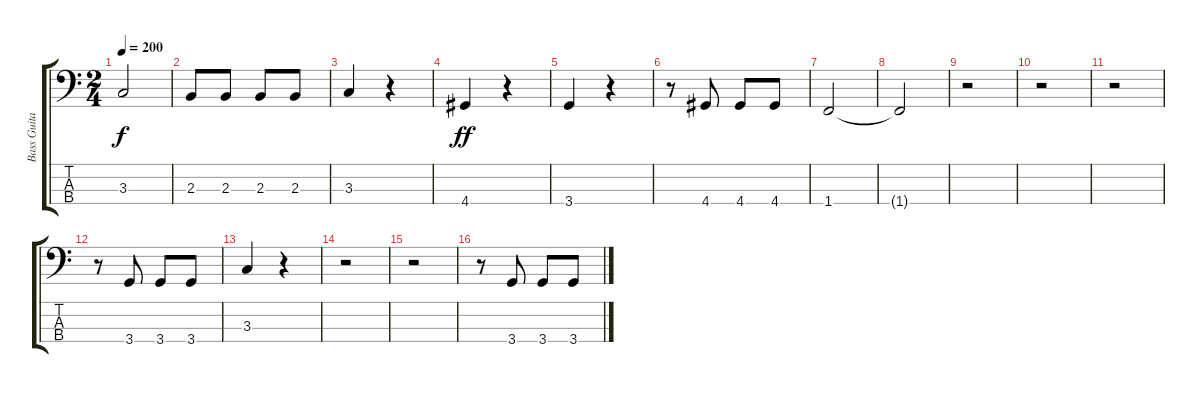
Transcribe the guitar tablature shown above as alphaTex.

\track ("Bass Guitar" "Bass Guita") {instrument electricbassfinger}
\staff {score tabs}
\tuning (G2 D2 A1 E1) {hide}
\ts (2 4)
\tempo 200
\clef f4
\ks c
3.3.2{dy f} |
2.3.8 2.3.8 2.3.8 2.3.8 |
3.3.4 r.4 |
4.4.4{dy ff} r.4 |
3.4.4 r.4 |
r.8 4.4.8 4.4.8 4.4.8 |
1.4.2 |
1.4{t}.2 |
r.2 |
r.2 |
r.2 |
r.8 3.4.8 3.4.8 3.4.8 |
3.3.4 r.4 |
r.2 |
r.2 |
r.8 3.4.8 3.4.8 3.4.8
